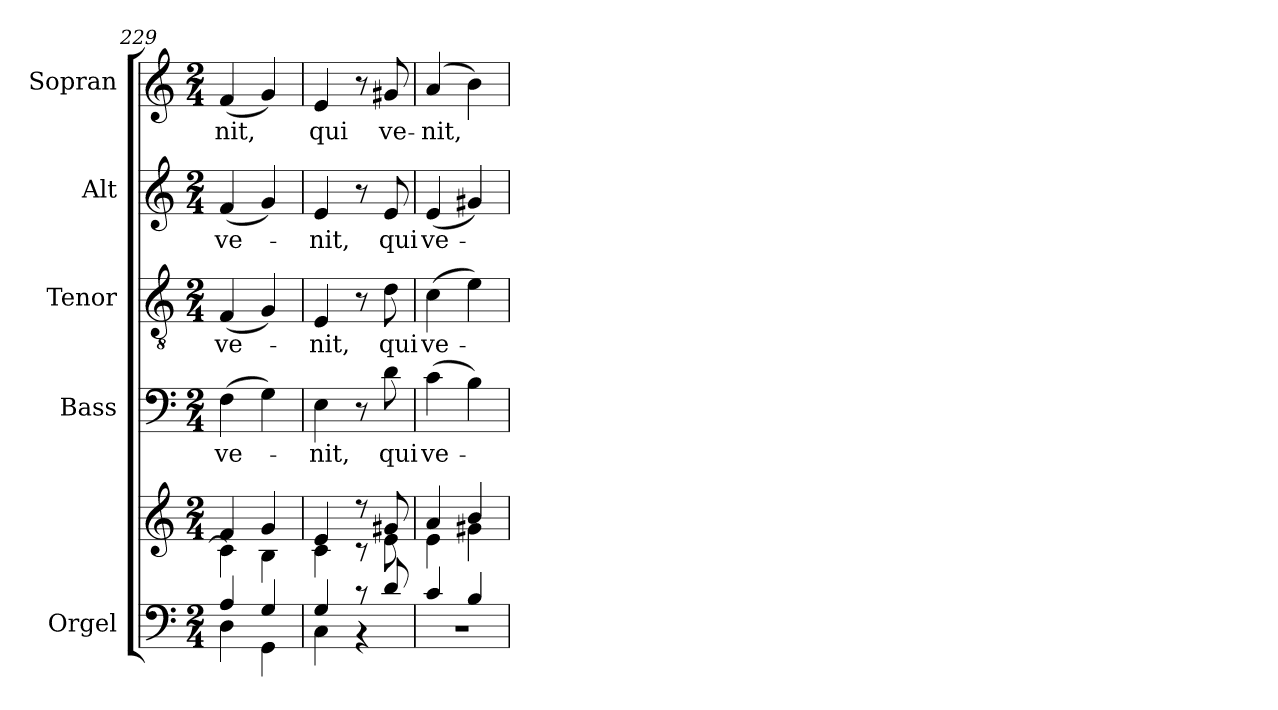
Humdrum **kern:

**kern	**kern	**kern	**text	**kern	**text	**kern	**text	**kern	**text
*part5	*part5	*part4	*part4	*part3	*part3	*part2	*part2	*part1	*part1
*staff6	*staff5	*staff4	*staff4	*staff3	*staff3	*staff2	*staff2	*staff1	*staff1
*I"Orgel	*	*I"Bass	*	*I"Tenor	*	*I"Alt	*	*I"Sopran	*
*I'Org.	*	*I'B.	*	*I'T.	*	*I'A.	*	*I'S.	*
*clefF4	*clefG2	*clefF4	*	*clefGv2	*	*clefG2	*	*clefG2	*
*k[]	*k[]	*k[]	*	*k[]	*	*k[]	*	*k[]	*
*C:	*C:	*C:	*	*C:	*	*C:	*	*C:	*
*M2/4	*M2/4	*M2/4	*	*M2/4	*	*M2/4	*	*M2/4	*
=229	=229	=229	=229	=229	=229	=229	=229	=229	=229
*^	*^	*	*	*	*	*	*	*	*
!	!	!	!	!	!LO:LY:b	!	!LO:LY:b	!	!LO:LY:b	!	!LO:LY:b
4A/	4D\	4f/	4c\]	(>4F\	ve-	(<4F/	ve-	(<4f/	ve-	(<4f/	-nit,
4G/	4GG\	4g/	4B\	4G\)	.	4G/)	.	4g/)	.	4g/)	.
=230	=230	=230	=230	=230	=230	=230	=230	=230	=230	=230	=230
!	!	!	!	!	!LO:LY:b	!	!LO:LY:b	!	!LO:LY:b	!	!LO:LY:b
4G/	4C\	4e/	4c\	4E\	-nit,	4E/	-nit,	4e/	-nit,	4e/	qui
8rc	4r	8r	8r	8r	.	8r	.	8r	.	8r	.
!	!	!	!	!	!LO:LY:b	!	!LO:LY:b	!	!LO:LY:b	!	!LO:LY:b
8d/	.	8g#X/	8e\	8d\	qui	8d\	qui	8e/	qui	8g#X/	ve-
!!LO:PB:g=z
=231	=231	=231	=231	=231	=231	=231	=231	=231	=231	=231	=231
!	!	!	!	!	!LO:LY:b	!	!LO:LY:b	!	!LO:LY:b	!	!LO:LY:b
4c/	2r	4a/	4e\	(>4c\	ve-	(>4c\	ve-	(<4e/	ve-	(4a/	-nit,
4B/	.	4b/	4g#X\	4B\)	.	4e\)	.	4g#X/)	.	4b\)	.
*v	*v	*	*	*	*	*	*	*	*	*	*
*	*v	*v	*	*	*	*	*	*	*	*
=	=	=	=	=	=	=	=	=	=
*-	*-	*-	*-	*-	*-	*-	*-	*-	*-
